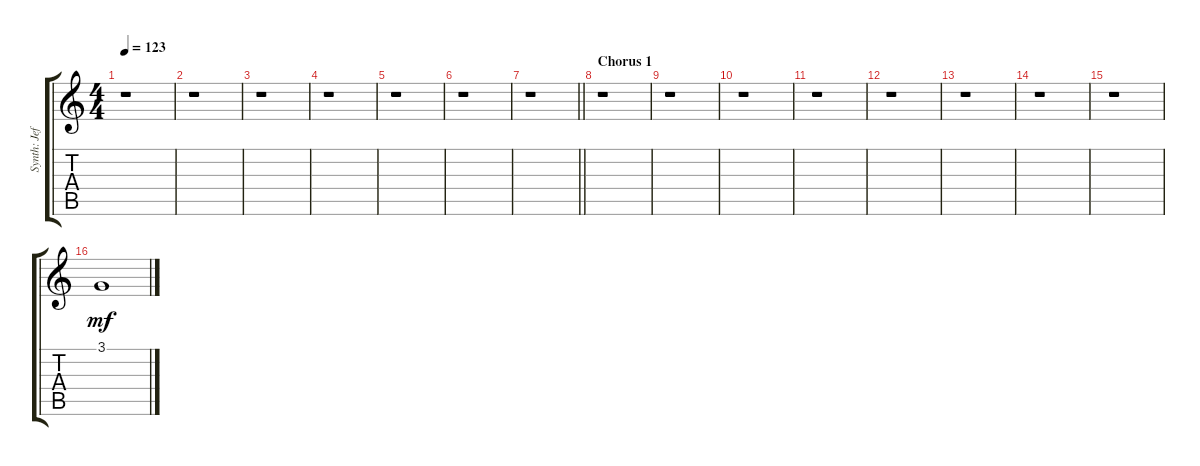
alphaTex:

\track ("Synth: Jeff Jacobs" "Synth: Jef") {instrument synthbrass2}
\staff {score tabs}
\tuning (E4 B3 G3 D3 A2 E2) {hide}
\ts (4 4)
\tempo 123
\clef g2
\ks c
r.1{dy mf} |
r.1 |
r.1 |
r.1 |
r.1 |
r.1 |
\barLineRight lightlight
r.1 |
\section ("" "Chorus 1")
r.1 |
r.1 |
r.1 |
r.1 |
r.1 |
r.1 |
r.1 |
r.1 |
3.1.1
